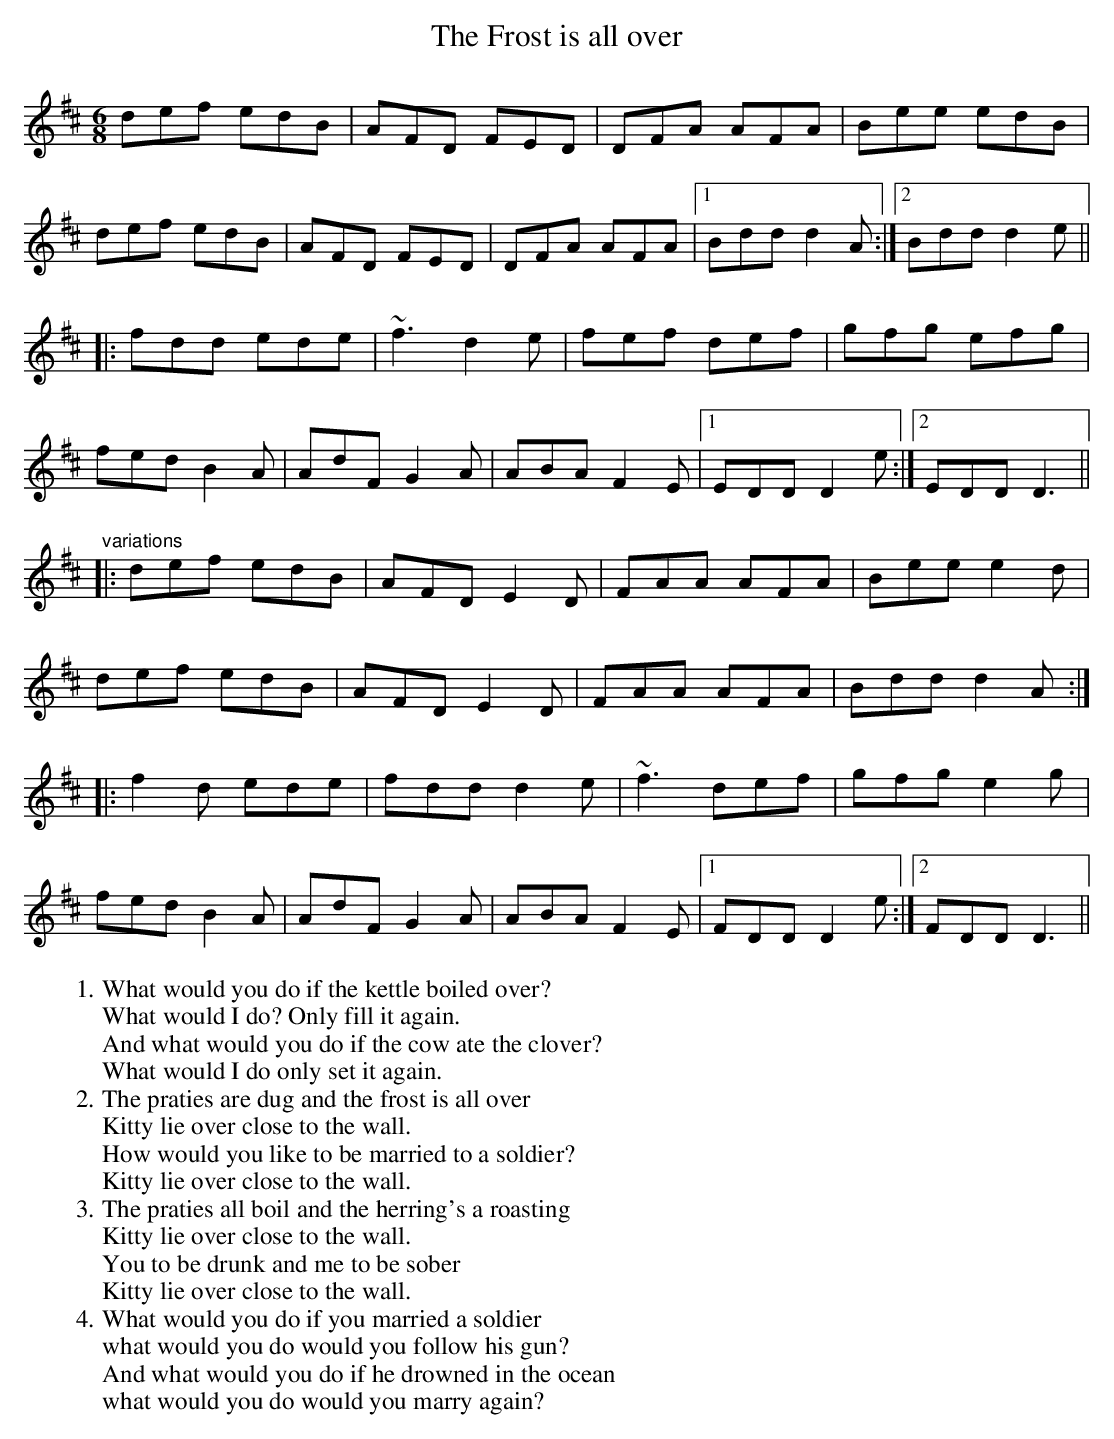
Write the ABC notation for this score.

X:1
T:Frost is all over, The
M:6/8
W:1. What would you do if the kettle boiled over?
W:What would I do? Only fill it again.
W:And what would you do if the cow ate the clover?
W:What would I do only set it again.
W:2. The praties are dug and the frost is all over
W:Kitty lie over close to the wall.
W:How would you like to be married to a soldier?
W:Kitty lie over close to the wall.
W:3. The praties all boil and the herring's a roasting
W:Kitty lie over close to the wall.
W:You to be drunk and me to be sober
W:Kitty lie over close to the wall.
W:4. What would you do if you married a soldier
W:what would you do would you follow his gun?
W:And what would you do if he drowned in the ocean
W:what would you do would you marry again?
K:D
def edB|AFD FED|DFA AFA|Bee edB|
def edB|AFD FED|DFA AFA|1 Bdd d2A:|2 Bdd d2e||
|:fdd ede|~f3 d2e|fef def|gfg efg|
fed B2A|AdF G2A|ABA F2E|1 EDD D2e:|2 EDD D3||
"variations"
|:def edB|AFD E2D|FAA AFA|Bee e2d|
def edB|AFD E2D|FAA AFA|Bdd d2A:|
|:f2d ede|fdd d2e|~f3 def|gfg e2g|
fed B2A|AdF G2A|ABA F2E|1 FDD D2e:|2 FDD D3||
